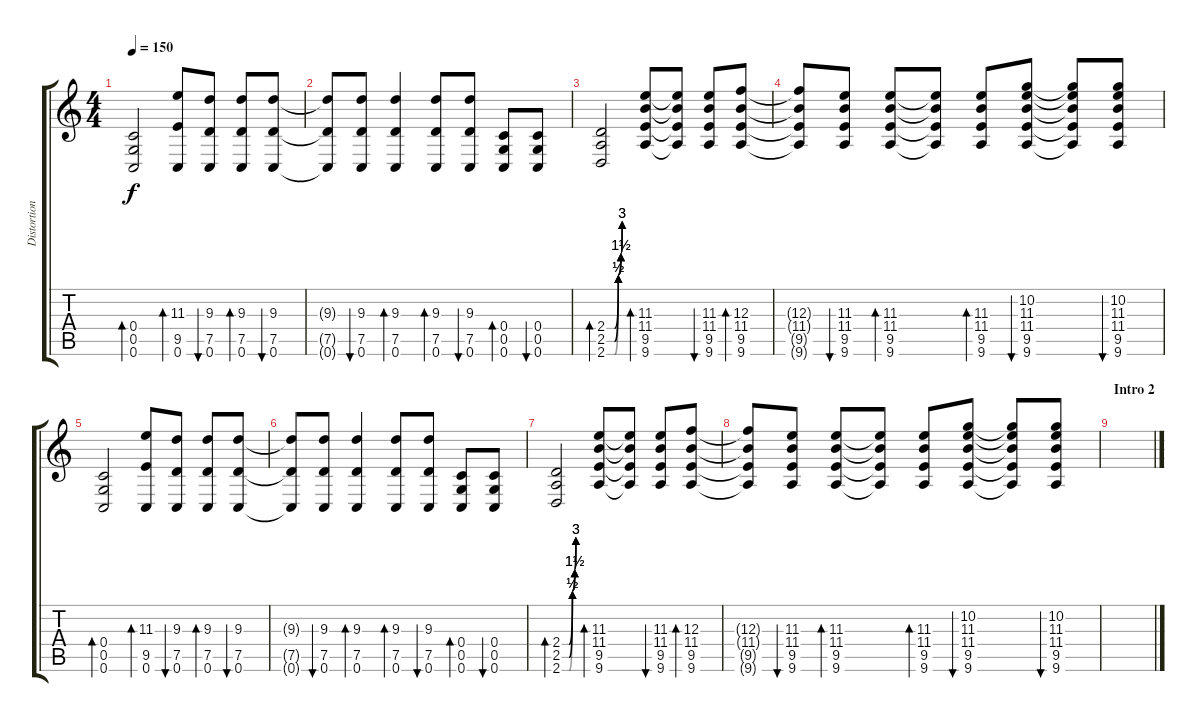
\track ("Distortion Guitar 1" "Distortion") {instrument distortionguitar}
\staff {score tabs}
\tuning (D4 A3 F3 C3 G2 C2) {hide}
\ts (4 4)
\tempo 150
\clef g2
\ks c
(0.4 0.5 0.6).2{bd 60 dy f} (11.3 9.5 0.6).8{bd 60} (9.3 7.5 0.6).8{bu 60} (9.3 7.5 0.6).8{bd 60} (9.3 7.5 0.6).8{bu 60} |
(9.3{t} 7.5{t} 0.6{t}).8 (9.3 7.5 0.6).8{bu 60} (9.3 7.5 0.6).4{bd 60} (9.3 7.5 0.6).8{bd 60} (9.3 7.5 0.6).8{bu 60} (0.4 0.5 0.6).8{bd 60} (0.4 0.5 0.6).8{bu 60} |
(2.4{be (custom 0 0 30 0 45 2 55 6 60 12)} 2.5{be (custom 0 0 30 0 45 2 55 6 60 12)} 2.6{be (custom 0 0 30 0 45 2 55 6 60 12)}).2{bd 60} (11.3 11.4 9.5 9.6).8{bd 60} (11.3{t} 11.4{t} 9.5{t} 9.6{t}).8 (11.3 11.4 9.5 9.6).8{bu 60} (12.3 11.4 9.5 9.6).8{bd 60} |
(12.3{t} 11.4{t} 9.5{t} 9.6{t}).8 (11.3 11.4 9.5 9.6).8{bu 60} (11.3 11.4 9.5 9.6).8{bd 60} (11.3{t} 11.4{t} 9.5{t} 9.6{t}).8 (11.3 11.4 9.5 9.6).8{bd 60} (10.2 11.3 11.4 9.5 9.6).8{bu 60} (10.2{t} 11.3{t} 11.4{t} 9.5{t} 9.6{t}).8 (10.2 11.3 11.4 9.5 9.6).8{bu 60} |
(0.4 0.5 0.6).2{bd 60} (11.3 9.5 0.6).8{bd 60} (9.3 7.5 0.6).8{bu 60} (9.3 7.5 0.6).8{bd 60} (9.3 7.5 0.6).8{bu 60} |
(9.3{t} 7.5{t} 0.6{t}).8 (9.3 7.5 0.6).8{bu 60} (9.3 7.5 0.6).4{bd 60} (9.3 7.5 0.6).8{bd 60} (9.3 7.5 0.6).8{bu 60} (0.4 0.5 0.6).8{bd 60} (0.4 0.5 0.6).8{bu 60} |
(2.4{be (custom 0 0 30 0 45 2 55 6 60 12)} 2.5{be (custom 0 0 30 0 45 2 55 6 60 12)} 2.6{be (custom 0 0 30 0 45 2 55 6 60 12)}).2{bd 60} (11.3 11.4 9.5 9.6).8{bd 60} (11.3{t} 11.4{t} 9.5{t} 9.6{t}).8 (11.3 11.4 9.5 9.6).8{bu 60} (12.3 11.4 9.5 9.6).8{bd 60} |
(12.3{t} 11.4{t} 9.5{t} 9.6{t}).8 (11.3 11.4 9.5 9.6).8{bu 60} (11.3 11.4 9.5 9.6).8{bd 60} (11.3{t} 11.4{t} 9.5{t} 9.6{t}).8 (11.3 11.4 9.5 9.6).8{bd 60} (10.2 11.3 11.4 9.5 9.6).8{bu 60} (10.2{t} 11.3{t} 11.4{t} 9.5{t} 9.6{t}).8 (10.2 11.3 11.4 9.5 9.6).8{bu 60} |
\section ("" "Intro 2")
